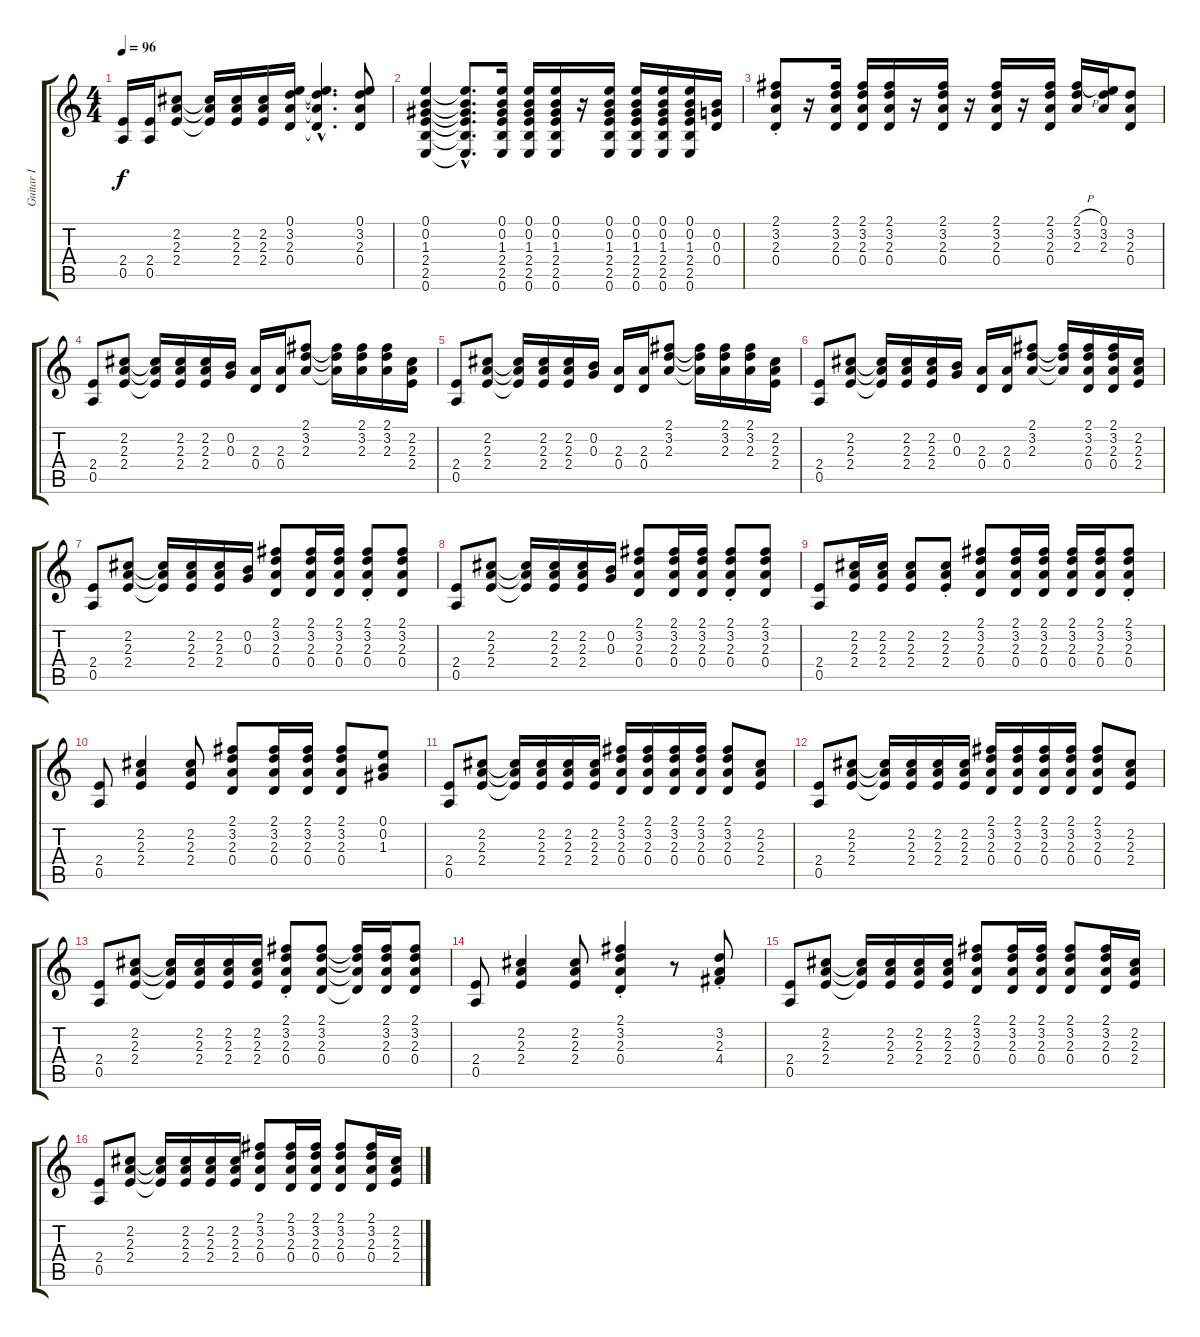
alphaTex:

\track ("Guitar I" "Guitar I") {instrument acousticguitarnylon}
\staff {score tabs}
\tuning (E4 B3 G3 D3 A2 E2) {hide}
\ts (4 4)
\tempo 96
\clef g2
\ks c
(2.4 0.5).16{dy f} (2.4 0.5).16 (2.2 2.3 2.4).8 (2.2{t} 2.3{t} 2.4{t}).16 (2.2 2.3 2.4).16 (2.2 2.3 2.4).16 (0.1 3.2 2.3 0.4).16 (0.1{hac t} 3.2{hac t} 2.3{hac t} 0.4{hac t}).4{d} (0.1 3.2 2.3 0.4).8 |
(0.1 0.2 1.3 2.4 2.5 0.6).4 (0.1{hac t} 0.2{hac t} 1.3{hac t} 2.4{hac t} 2.5{hac t} 0.6{hac t}).8{d} (0.1 0.2 1.3 2.4 2.5 0.6).16 (0.1 0.2 1.3 2.4 2.5 0.6).16 (0.1 0.2 1.3 2.4 2.5 0.6).16 r.16 (0.1 0.2 1.3 2.4 2.5 0.6).16 (0.1 0.2 1.3 2.4 2.5 0.6).16 (0.1 0.2 1.3 2.4 2.5 0.6).16 (0.1 0.2 1.3 2.4 2.5 0.6).16 (0.2 0.3 0.4).16 |
(2.1{st} 3.2{st} 2.3{st} 0.4{st}).8 r.16 (2.1 3.2 2.3 0.4).16 (2.1 3.2 2.3 0.4).16 (2.1 3.2 2.3 0.4).16 r.16 (2.1 3.2 2.3 0.4).16 r.16 (2.1 3.2 2.3 0.4).16 r.16 (2.1 3.2 2.3 0.4).16 (2.1{h} 3.2 2.3).16 (0.1 3.2 2.3).16 (3.2 2.3 0.4).8 |
(2.4 0.5).8 (2.2 2.3 2.4).8 (2.2{t} 2.3{t} 2.4{t}).16 (2.2 2.3 2.4).16 (2.2 2.3 2.4).16 (0.2 0.3).16 (2.3 0.4).16 (2.3 0.4).16 (2.1 3.2 2.3).8 (2.1{t} 3.2{t} 2.3{t}).16 (2.1 3.2 2.3).16 (2.1 3.2 2.3).16 (2.2 2.3 2.4).16 |
(2.4 0.5).8 (2.2 2.3 2.4).8 (2.2{t} 2.3{t} 2.4{t}).16 (2.2 2.3 2.4).16 (2.2 2.3 2.4).16 (0.2 0.3).16 (2.3 0.4).16 (2.3 0.4).16 (2.1 3.2 2.3).8 (2.1{t} 3.2{t} 2.3{t}).16 (2.1 3.2 2.3).16 (2.1 3.2 2.3).16 (2.2 2.3 2.4).16 |
(2.4 0.5).8 (2.2 2.3 2.4).8 (2.2{t} 2.3{t} 2.4{t}).16 (2.2 2.3 2.4).16 (2.2 2.3 2.4).16 (0.2 0.3).16 (2.3 0.4).16 (2.3 0.4).16 (2.1 3.2 2.3).8 (2.1{t} 3.2{t} 2.3{t}).16 (2.1 3.2 2.3 0.4).16 (2.1 3.2 2.3 0.4).16 (2.2 2.3 2.4).16 |
(2.4 0.5).8 (2.2 2.3 2.4).8 (2.2{t} 2.3{t} 2.4{t}).16 (2.2 2.3 2.4).16 (2.2 2.3 2.4).16 (0.2 0.3).16 (2.1 3.2 2.3 0.4).8 (2.1 3.2 2.3 0.4).16 (2.1 3.2 2.3 0.4).16 (2.1{st} 3.2{st} 2.3{st} 0.4{st}).8 (2.1 3.2 2.3 0.4).8 |
(2.4 0.5).8 (2.2 2.3 2.4).8 (2.2{t} 2.3{t} 2.4{t}).16 (2.2 2.3 2.4).16 (2.2 2.3 2.4).16 (0.2 0.3).16 (2.1 3.2 2.3 0.4).8 (2.1 3.2 2.3 0.4).16 (2.1 3.2 2.3 0.4).16 (2.1{st} 3.2{st} 2.3{st} 0.4{st}).8 (2.1 3.2 2.3 0.4).8 |
(2.4 0.5).8 (2.2 2.3 2.4).16 (2.2 2.3 2.4).16 (2.2 2.3 2.4).8 (2.2{st} 2.3{st} 2.4{st}).8 (2.1 3.2 2.3 0.4).8 (2.1 3.2 2.3 0.4).16 (2.1 3.2 2.3 0.4).16 (2.1 3.2 2.3 0.4).16 (2.1 3.2 2.3 0.4).16 (2.1{st} 3.2{st} 2.3{st} 0.4{st}).8 |
(2.4 0.5).8 (2.2 2.3 2.4).4 (2.2 2.3 2.4).8 (2.1 3.2 2.3 0.4).8 (2.1 3.2 2.3 0.4).16 (2.1 3.2 2.3 0.4).16 (2.1 3.2 2.3 0.4).8 (0.1 0.2 1.3).8 |
(2.4 0.5).8 (2.2 2.3 2.4).8 (2.2{t} 2.3{t} 2.4{t}).16 (2.2 2.3 2.4).16 (2.2 2.3 2.4).16 (2.2 2.3 2.4).16 (2.1 3.2 2.3 0.4).16 (2.1 3.2 2.3 0.4).16 (2.1 3.2 2.3 0.4).16 (2.1 3.2 2.3 0.4).16 (2.1 3.2 2.3 0.4).8 (2.2 2.3 2.4).8 |
(2.4 0.5).8 (2.2 2.3 2.4).8 (2.2{t} 2.3{t} 2.4{t}).16 (2.2 2.3 2.4).16 (2.2 2.3 2.4).16 (2.2 2.3 2.4).16 (2.1 3.2 2.3 0.4).16 (2.1 3.2 2.3 0.4).16 (2.1 3.2 2.3 0.4).16 (2.1 3.2 2.3 0.4).16 (2.1 3.2 2.3 0.4).8 (2.2 2.3 2.4).8 |
(2.4 0.5).8 (2.2 2.3 2.4).8 (2.2{t} 2.3{t} 2.4{t}).16 (2.2 2.3 2.4).16 (2.2 2.3 2.4).16 (2.2 2.3 2.4).16 (2.1{st} 3.2{st} 2.3{st} 0.4{st}).8 (2.1 3.2 2.3 0.4).8 (2.1{t} 3.2{t} 2.3{t} 0.4{t}).16 (2.1 3.2 2.3 0.4).16 (2.1 3.2 2.3 0.4).8 |
(2.4 0.5).8 (2.2 2.3 2.4).4 (2.2 2.3 2.4).8 (2.1{st} 3.2{st} 2.3{st} 0.4{st}).4 r.8 (3.2{st} 2.3{st} 4.4{st}).8 |
(2.4 0.5).8 (2.2 2.3 2.4).8 (2.2{t} 2.3{t} 2.4{t}).16 (2.2 2.3 2.4).16 (2.2 2.3 2.4).16 (2.2 2.3 2.4).16 (2.1 3.2 2.3 0.4).8 (2.1 3.2 2.3 0.4).16 (2.1 3.2 2.3 0.4).16 (2.1 3.2 2.3 0.4).8 (2.1 3.2 2.3 0.4).16 (2.2 2.3 2.4).16 |
(2.4 0.5).8 (2.2 2.3 2.4).8 (2.2{t} 2.3{t} 2.4{t}).16 (2.2 2.3 2.4).16 (2.2 2.3 2.4).16 (2.2 2.3 2.4).16 (2.1 3.2 2.3 0.4).8 (2.1 3.2 2.3 0.4).16 (2.1 3.2 2.3 0.4).16 (2.1 3.2 2.3 0.4).8 (2.1 3.2 2.3 0.4).16 (2.2 2.3 2.4).16
